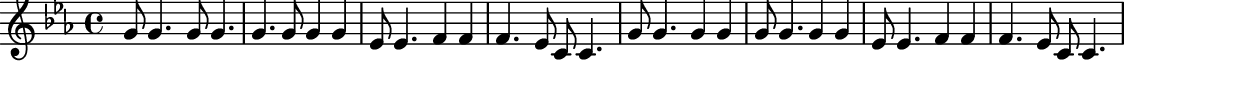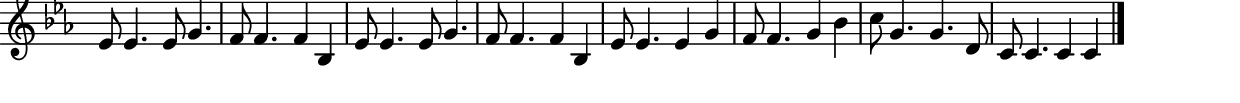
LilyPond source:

% MusicXML to Lilypond converter by Kovi

szovegAAA = \lyricmode {  "Ez" -- "ek" "a" "szép" "szász" "le" -- "á" -- "nyok" "ki" -- "hú" -- "zós" "ken" -- "dő" -- "ben" "jár" -- "nak," "Ki" "van" "húz" -- "va" "a" "ken" -- "dő" -- "je," "el" -- "hagy" -- "ta" "a" "sze" -- "re" -- "tő" -- "je." "Il" -- "lik" "a" "tánc" "a" "cu" -- "dar" -- "nak," "min" -- "den" "ron" -- "gya" "lo" -- "bog" "an" -- "nak," "Lo" -- "bog" "e" -- "lől," "lo" -- "bog" "há" -- "tul," "lo" -- "bog" "min" -- "den" "ol" -- "da" -- "lá" -- "rul."  }

% Analyzing...
% 1 parts
% 1 Staff
% forceBassClefActive = 
melody = {
% 64 notes in the part
% 1 voices

\new Staff
\new Voice {
% 64 notes
% 16 mesaures

% Measure 1
\clef "treble"
\key ees \major
\time 4/4 
g'8 g'4. g'8 g'4. 
% Measure 2
g'4. g'8 g'4 g'4 
% Measure 3
ees'8 ees'4. f'4 f'4 
% Measure 4
f'4. ees'8 c'8 c'4. 
% Measure 5
g'8 g'4. g'4 g'4 
% Measure 6
g'8 g'4. g'4 g'4 
% Measure 7
ees'8 ees'4. f'4 f'4 
% Measure 8
f'4. ees'8 c'8 c'4. 
% Measure 9
\break
ees'8 ees'4. ees'8 g'4. 
% Measure 10
f'8 f'4. f'4 bes4 
% Measure 11
ees'8 ees'4. ees'8 g'4. 
% Measure 12
f'8 f'4. f'4 bes4 
% Measure 13
ees'8 ees'4. ees'4 g'4 
% Measure 14
f'8 f'4. g'4 bes'4 
% Measure 15
c''8 g'4. g'4. d'8 
% Measure 16
c'8 c'4. c'4 c'4 \bar "|." 
} % voice
} % melody


harmonies = \chordmode {
% 21 chords
\germanChords
c4:m s4 s4 s4 s4 s4 s4 s4 ees4 s4 f4:m s4 g4 s4 c4:m s4 c4:m s4 s4 s4 s4 s4 s4 s4 ees4 s4 f4:m s4 g4 s4 c4:m s4 ees4 s4 s4 s4 f4:m s4 bes4 s4 ees4 s4 s4 s4 f4:m s4 bes4 s4 ees4 s4 s4 s4 f4:m s4 s4 s4 c4:m s4 g4 s4 c4:m
}

\include "../../definitions.ly"
